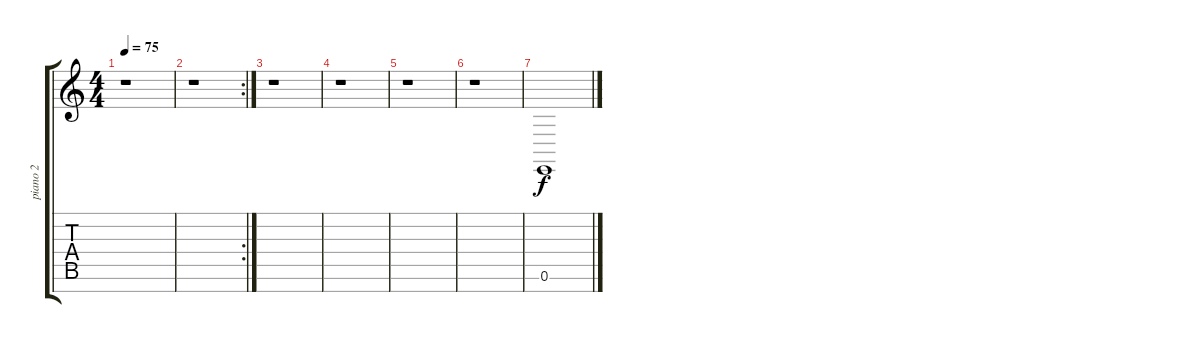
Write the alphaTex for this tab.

\track ("piano 2" "piano 2") {instrument acousticgrandpiano}
\staff {score tabs}
\tuning (E4 B3 G3 D3 A2 E2 B1) {hide}
\ts (4 4)
\tempo 75
\clef g2
\ks c
r.1{dy f} |
\rc 2
r.1 |
r.1 |
r.1 |
r.1 |
r.1 |
0.6.1
